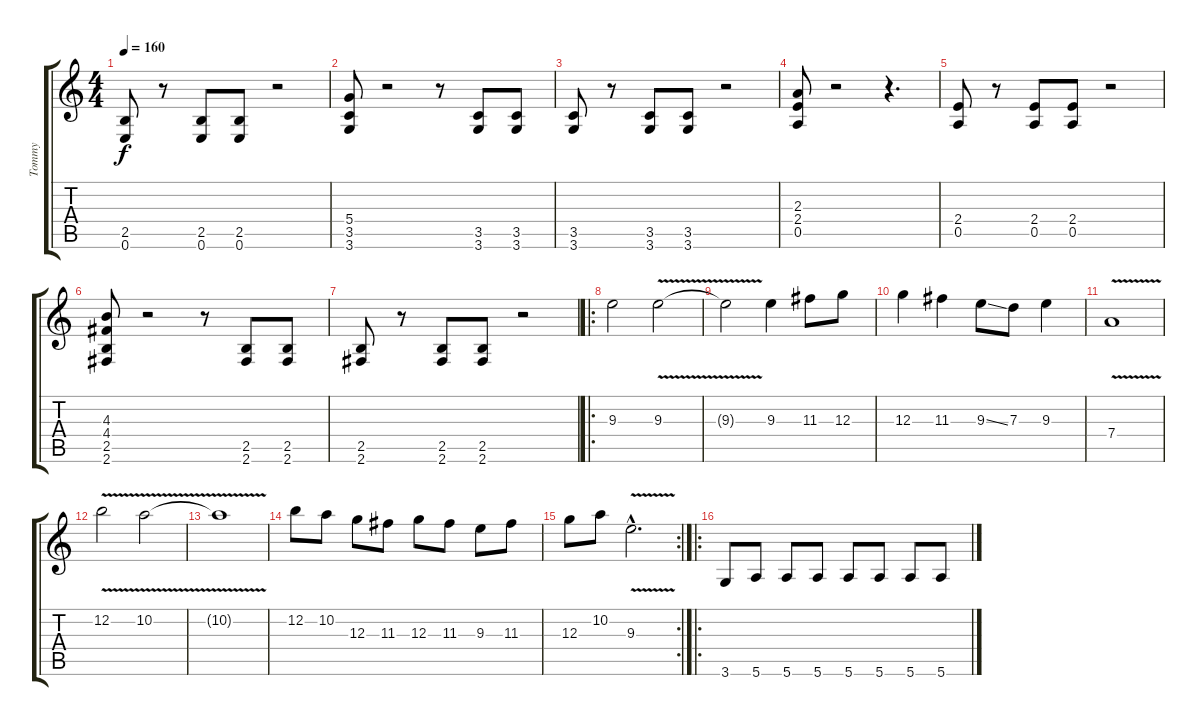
\track ("Tommy" "Tommy") {instrument distortionguitar}
\staff {score tabs}
\tuning (E4 B3 G3 D3 A2 E2) {hide}
\ts (4 4)
\tempo 160
\clef g2
\ks c
(2.5 0.6).8{dy f} r.8 (2.5 0.6).8 (2.5 0.6).8 r.2 |
(5.4 3.5 3.6).8 r.2 r.8 (3.5 3.6).8 (3.5 3.6).8 |
(3.5 3.6).8 r.8 (3.5 3.6).8 (3.5 3.6).8 r.2 |
(2.3 2.4 0.5).8 r.2 r.4{d} |
(2.4 0.5).8 r.8 (2.4 0.5).8 (2.4 0.5).8 r.2 |
(4.3 4.4 2.5 2.6).8 r.2 r.8 (2.5 2.6).8 (2.5 2.6).8 |
(2.5 2.6).8 r.8 (2.5 2.6).8 (2.5 2.6).8 r.2 |
\ro
9.3.2{volume 15} 9.3{v}.2 |
9.3{t}.2 9.3.4 11.3.8 12.3.8 |
12.3.4 11.3.4 9.3{ss}.8 7.3.8 9.3.4 |
7.4{v}.1 |
12.2{v}.2 10.2{v}.2 |
10.2{t}.1 |
12.2.8 10.2.8 12.3.8 11.3.8 12.3.8 11.3.8 9.3.8 11.3.8 |
\rc 2
12.3.8 10.2.8 9.3{v hac}.2{d} |
\ro
3.6.8{volume 13 balance 14} 5.6.8 5.6.8 5.6.8 5.6.8 5.6.8 5.6.8 5.6.8
